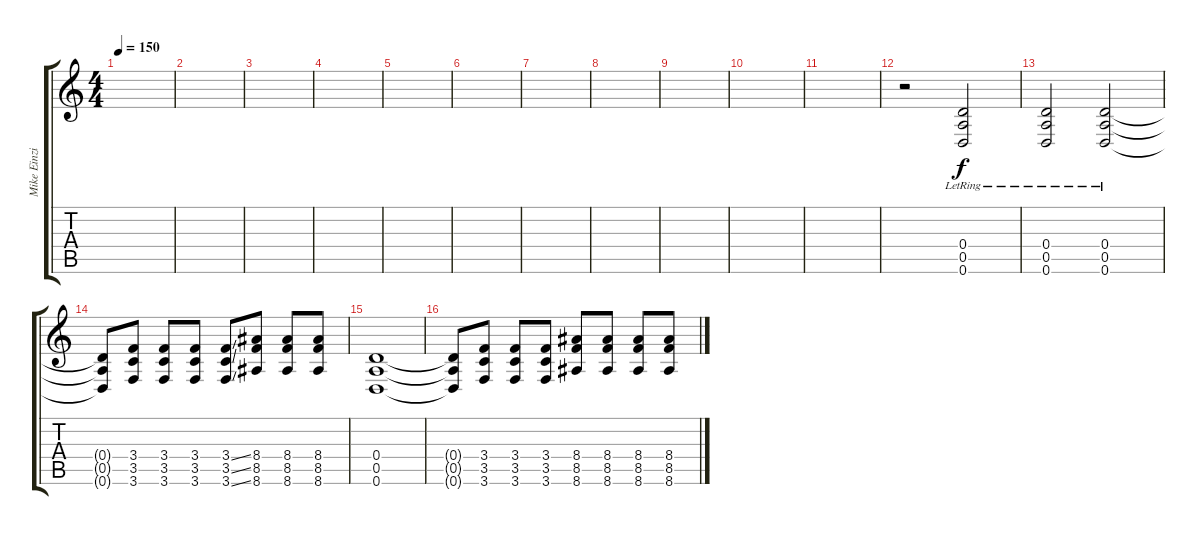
\track ("Mike Einziger" "Mike Einzi") {instrument overdrivenguitar}
\staff {score tabs}
\tuning (E4 B3 G3 D3 A2 D2) {hide}
\ts (4 4)
\tempo 150
\clef g2
\ks c
|
|
|
|
|
|
|
|
|
|
|
r.2 (0.4{lr} 0.5{lr} 0.6{lr}).2 |
(0.4{lr} 0.5{lr} 0.6{lr}).2 (0.4{lr} 0.5{lr} 0.6{lr}).2 |
(0.4{t} 0.5{t} 0.6{t}).8 (3.4 3.5 3.6).8 (3.4 3.5 3.6).8 (3.4 3.5 3.6).8 (3.4{ss} 3.5{ss} 3.6{ss}).8 (8.4 8.5 8.6).8 (8.4 8.5 8.6).8 (8.4 8.5 8.6).8 |
(0.4 0.5 0.6).1 |
(0.4{t} 0.5{t} 0.6{t}).8 (3.4 3.5 3.6).8 (3.4 3.5 3.6).8 (3.4 3.5 3.6).8 (8.4 8.5 8.6).8 (8.4 8.5 8.6).8 (8.4 8.5 8.6).8 (8.4 8.5 8.6).8
